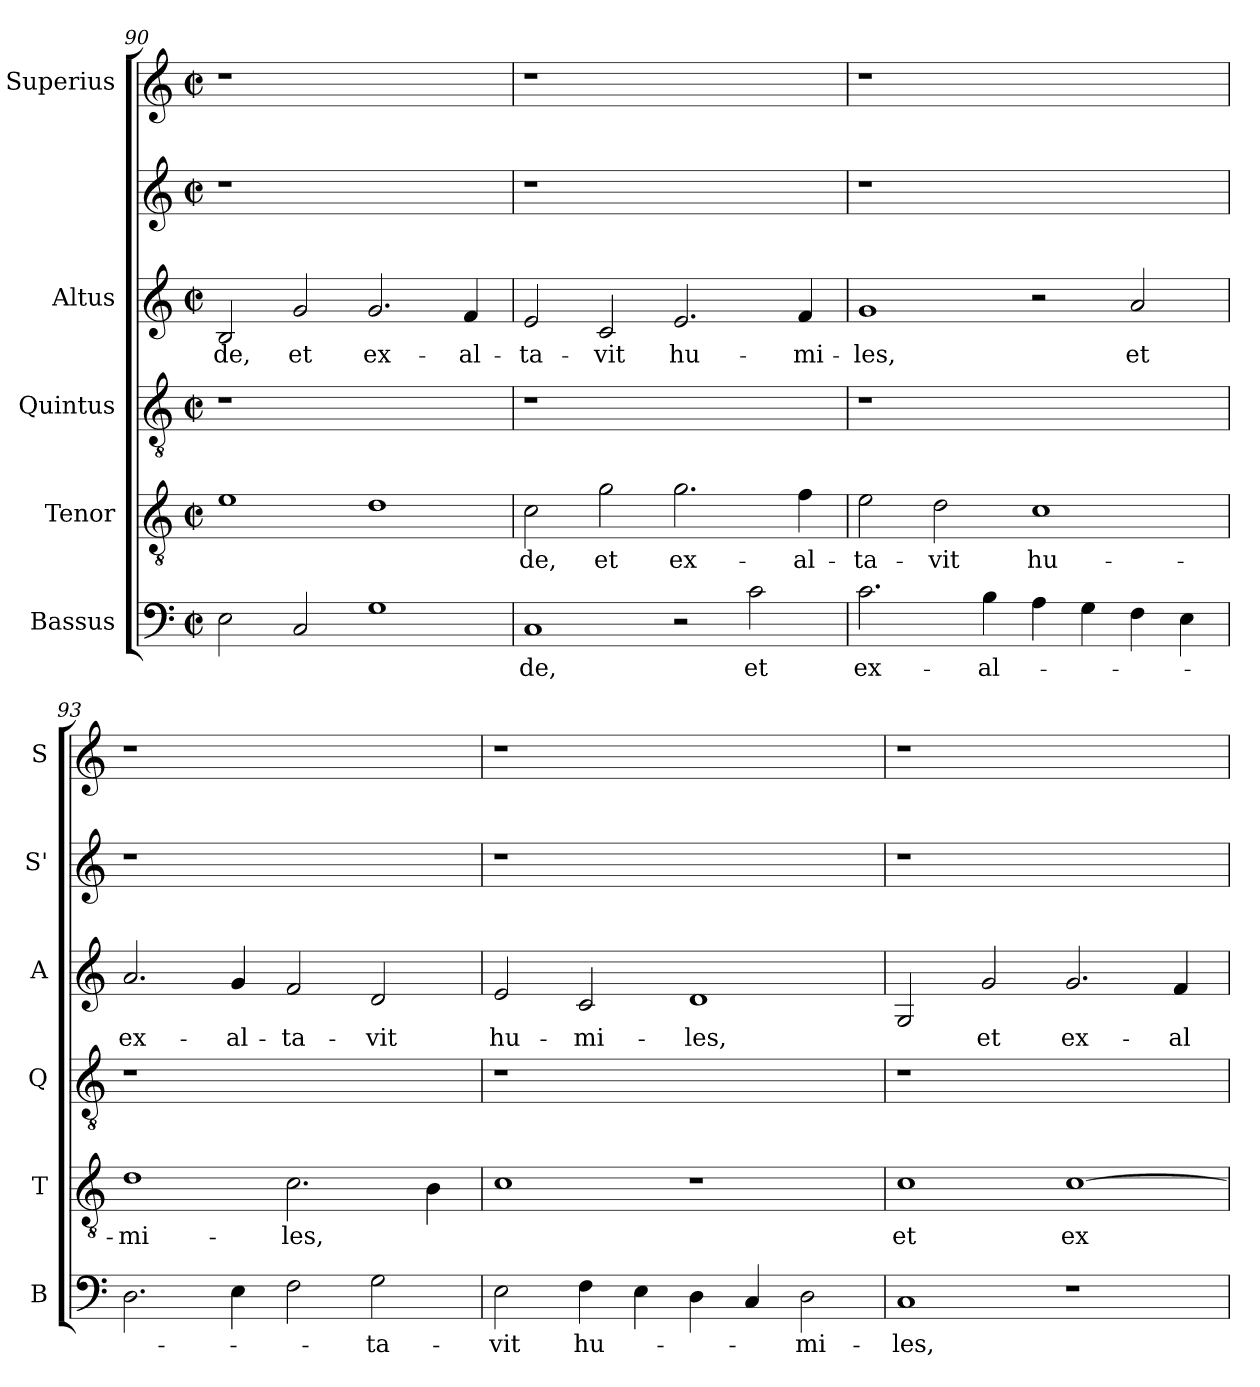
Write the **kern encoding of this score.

**kern	**text	**kern	**text	**kern	**kern	**text	**kern	**kern
*part6	*part6	*part5	*part5	*part4	*part3	*part3	*part2	*part1
*staff6	*staff6	*staff5	*staff5	*staff4	*staff3	*staff3	*staff2	*staff1
*I"Bassus	*	*I"Tenor	*	*I"Quintus	*I"Altus	*	*	*I"Superius
*I'B	*	*I'T	*	*I'Q	*I'A	*	*I'S'	*I'S
*clefF4	*	*clefGv2	*	*clefGv2	*clefG2	*	*clefG2	*clefG2
*k[]	*	*k[]	*	*k[]	*k[]	*	*k[]	*k[]
*C:	*	*C:	*	*C:	*C:	*	*C:	*C:
*M2/2	*	*M2/2	*	*M2/2	*M2/2	*	*M2/2	*M2/2
*met(c|)	*	*met(c|)	*	*met(c|)	*met(c|)	*	*met(c|)	*met(c|)
=90	=90	=90	=90	=90	=90	=90	=90	=90
!	!	!	!	!	!	!LO:LY:b	!	!
2E\	.	1e	.	1r	2B/	-de,	1r	1r
!	!	!	!	!	!	!LO:LY:b	!	!
2C/	.	.	.	.	2g/	et	.	.
!	!	!	!	!	!	!LO:LY:b	!	!
1G	.	1d	.	1ryy	2.g/	ex-	1ryy	1ryy
!	!	!	!	!	!	!LO:LY:b	!	!
.	.	.	.	.	4f/	-al-	.	.
=91	=91	=91	=91	=91	=91	=91	=91	=91
!	!LO:LY:b	!	!LO:LY:b	!	!	!LO:LY:b	!	!
1C	-de,	2c\	-de,	1r	2e/	-ta-	1r	1r
!	!	!	!LO:LY:b	!	!	!LO:LY:b	!	!
.	.	2g\	et	.	2c/	-vit	.	.
!	!	!	!LO:LY:b	!	!	!LO:LY:b	!	!
2r	.	2.g\	ex-	1ryy	2.e/	hu-	1ryy	1ryy
!	!LO:LY:b	!	!	!	!	!	!	!
2c\	et	.	.	.	.	.	.	.
!	!	!	!LO:LY:b	!	!	!LO:LY:b	!	!
.	.	4f\	-al-	.	4f/	-mi-	.	.
=92	=92	=92	=92	=92	=92	=92	=92	=92
!	!LO:LY:b	!	!LO:LY:b	!	!	!LO:LY:b	!	!
2.c\	ex-	2e\	-ta-	1r	1g	-les,	1r	1r
!	!	!	!LO:LY:b	!	!	!	!	!
.	.	2d\	-vit	.	.	.	.	.
!	!LO:LY:b	!	!	!	!	!	!	!
4B\	-al-	.	.	.	.	.	.	.
!	!	!	!LO:LY:b	!	!	!	!	!
4A\	.	1c	hu-	1ryy	2r	.	1ryy	1ryy
4G\	.	.	.	.	.	.	.	.
!	!	!	!	!	!	!LO:LY:b	!	!
4F\	.	.	.	.	2a/	et	.	.
4E\	.	.	.	.	.	.	.	.
=93	=93	=93	=93	=93	=93	=93	=93	=93
!	!	!	!LO:LY:b	!	!	!LO:LY:b	!	!
2.D\	.	1d	-mi-	1r	2.a/	ex-	1r	1r
!	!	!	!	!	!	!LO:LY:b	!	!
4E\	.	.	.	.	4g/	-al-	.	.
!	!	!	!LO:LY:b	!	!	!LO:LY:b	!	!
2F\	.	2.c\	-les,	1ryy	2f/	-ta-	1ryy	1ryy
!	!LO:LY:b	!	!	!	!	!LO:LY:b	!	!
2G\	-ta-	.	.	.	2d/	-vit	.	.
.	.	4B\	.	.	.	.	.	.
!!LO:LB:g=z
=94	=94	=94	=94	=94	=94	=94	=94	=94
!	!LO:LY:b	!	!	!	!	!LO:LY:b	!	!
2E\	-vit	1c	.	1r	2e/	hu-	1r	1r
!	!LO:LY:b	!	!	!	!	!LO:LY:b	!	!
4F\	hu-	.	.	.	2c/	-mi-	.	.
4E\	.	.	.	.	.	.	.	.
!	!	!	!	!	!	!LO:LY:b	!	!
4D\	.	1r	.	1ryy	1d	-les,	1ryy	1ryy
4C/	.	.	.	.	.	.	.	.
!	!LO:LY:b	!	!	!	!	!	!	!
2D\	-mi-	.	.	.	.	.	.	.
=95	=95	=95	=95	=95	=95	=95	=95	=95
!	!LO:LY:b	!	!LO:LY:b	!	!	!	!	!
1C	-les,	1c	et	1r	2G/	.	1r	1r
!	!	!	!	!	!	!LO:LY:b	!	!
.	.	.	.	.	2g/	et	.	.
!	!	!	!LO:LY:b	!	!	!LO:LY:b	!	!
1r	.	[1c	ex-	1ryy	2.g/	ex-	1ryy	1ryy
!	!	!	!	!	!	!LO:LY:b	!	!
.	.	.	.	.	4f/	-al-	.	.
=	=	=	=	=	=	=	=	=
*-	*-	*-	*-	*-	*-	*-	*-	*-
